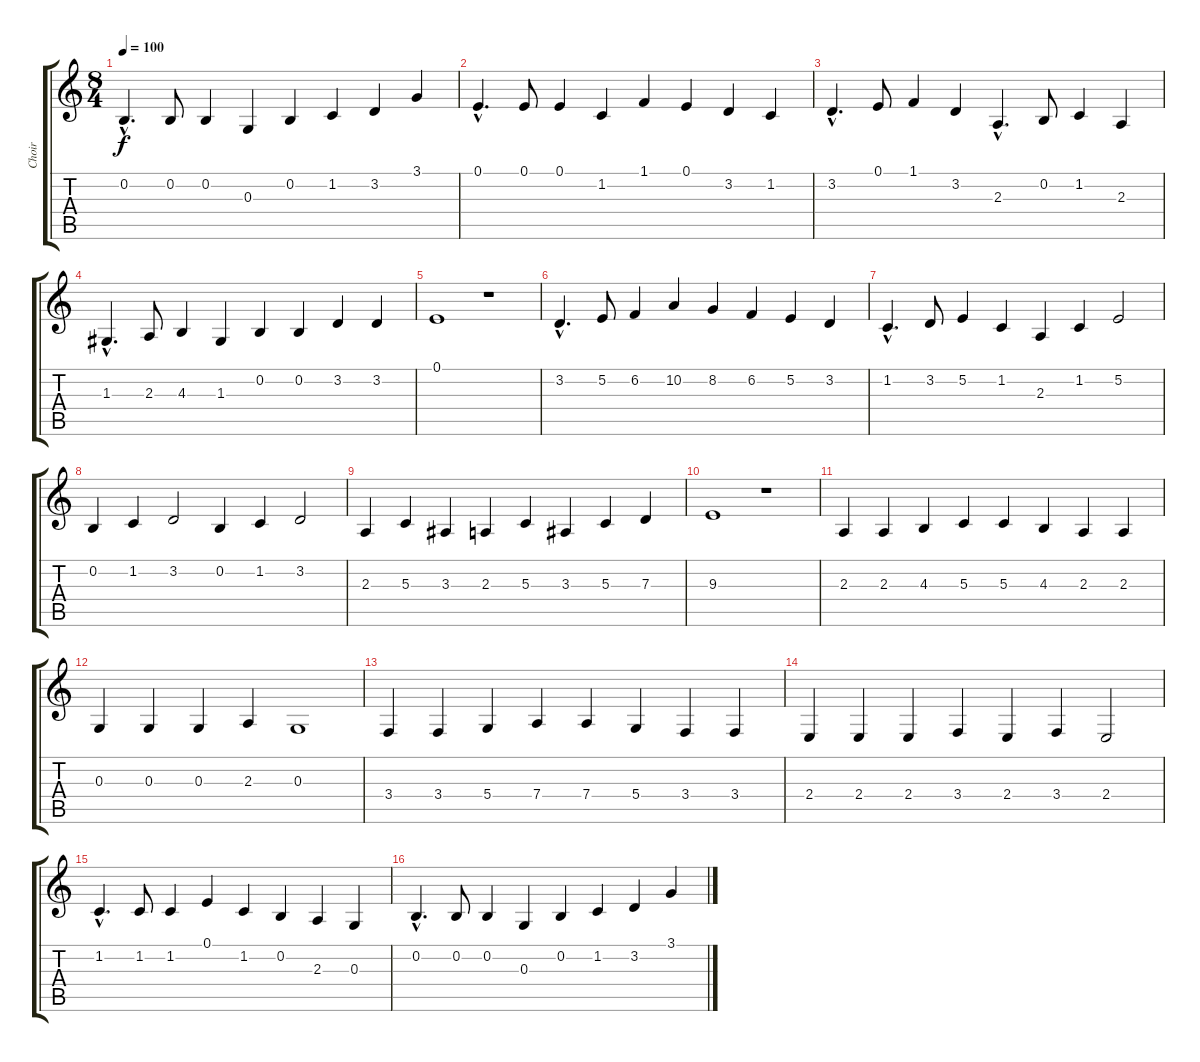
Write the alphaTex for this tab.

\track ("Choir" "Choir") {instrument choiraahs}
\staff {score tabs}
\tuning (E4 B3 G3 D3 A2 E2) {hide}
\ts (8 4)
\tempo 100
\clef g2
\ks c
0.2{hac}.4{d dy f} 0.2.8 0.2.4 0.3.4 0.2.4 1.2.4 3.2.4 3.1.4 |
0.1{hac}.4{d} 0.1.8 0.1.4 1.2.4 1.1.4 0.1.4 3.2.4 1.2.4 |
3.2{hac}.4{d} 0.1.8 1.1.4 3.2.4 2.3{hac}.4{d} 0.2.8 1.2.4 2.3.4 |
1.3{hac}.4{d} 2.3.8 4.3.4 1.3.4 0.2.4 0.2.4 3.2.4 3.2.4 |
0.1.1 r.1 |
3.2{hac}.4{d volume 16 balance 8 instrument clarinet} 5.2.8 6.2.4 10.2.4 8.2.4 6.2.4 5.2.4 3.2.4 |
1.2{hac}.4{d} 3.2.8 5.2.4 1.2.4 2.3.4 1.2.4 5.2.2 |
0.2.4 1.2.4 3.2.2 0.2.4 1.2.4 3.2.2 |
2.3.4 5.3.4 3.3.4 2.3.4 5.3.4 3.3.4 5.3.4 7.3.4 |
9.3.1 r.1 |
2.3.4 2.3.4 4.3.4 5.3.4 5.3.4 4.3.4 2.3.4 2.3.4 |
0.3.4 0.3.4 0.3.4 2.3.4 0.3.1 |
3.4.4 3.4.4 5.4.4 7.4.4 7.4.4 5.4.4 3.4.4 3.4.4 |
2.4.4 2.4.4 2.4.4 3.4.4 2.4.4 3.4.4 2.4.2 |
1.2{hac}.4{d} 1.2.8 1.2.4 0.1.4 1.2.4 0.2.4 2.3.4 0.3.4 |
0.2{hac}.4{d} 0.2.8 0.2.4 0.3.4 0.2.4 1.2.4 3.2.4 3.1.4
